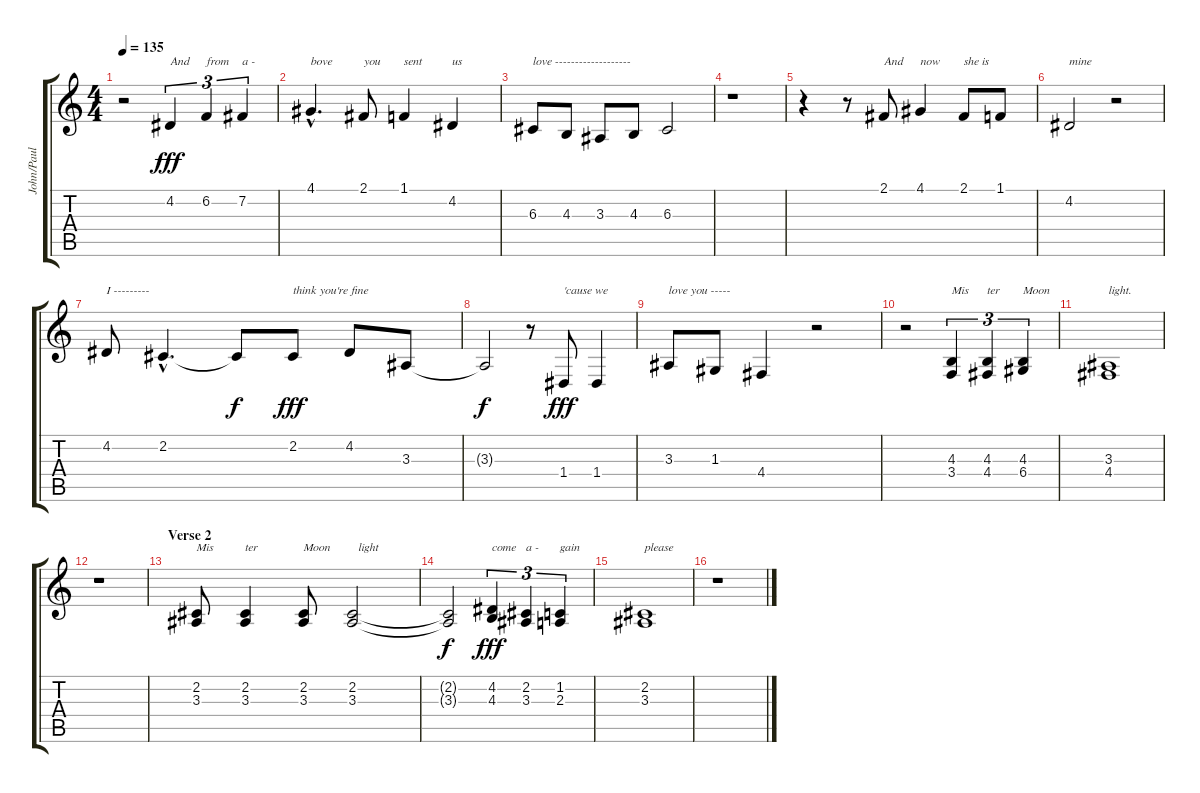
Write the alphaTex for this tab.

\track ("John/Paul Vocals" "John/Paul ") {instrument altosax}
\staff {score tabs}
\tuning (E4 B3 G3 D3 A2 E2) {hide}
\ts (4 4)
\tempo 135
\clef g2
\ks c
r.2{dy ff} 4.2.4{tu (3 2) txt "And" dy fff} 6.2.4{tu (3 2) txt "from"} 7.2.4{tu (3 2) txt "a -"} |
4.1{hac}.4{d txt "bove"} 2.1.8{txt "you"} 1.1.4{txt "sent"} 4.2.4{txt "us"} |
6.3.8{txt "love -------------------"} 4.3.8 3.3.8 4.3.8 6.3.2 |
r.1 |
r.4 r.8 2.1.8{txt "And"} 4.1.4{txt "now"} 2.1.8{txt "she is"} 1.1.8 |
4.2.2{txt "mine"} r.2 |
4.2.8{txt "I ---------"} 2.2{hac}.4{d} 2.2{t}.8{dy f} 2.2.8{txt "think you're fine" dy fff} 4.2.8 3.3.8 |
3.3{t}.2{dy f} r.8 1.4.8{txt "'cause we" dy fff} 1.4.4 |
3.3.8{txt "love you -----"} 1.3.8 4.4.4 r.2 |
r.2 (4.3 3.4).4{tu (3 2) txt "Mis"} (4.3 4.4).4{tu (3 2) txt "ter"} (4.3 6.4).4{tu (3 2) txt "Moon"} |
(3.3 4.4).1{txt "light."} |
r.1 |
\section ("" "Verse 2")
(2.2 3.3).8{txt "Mis"} (2.2 3.3).4{txt "ter"} (2.2 3.3).8{txt "Moon"} (2.2 3.3).2{txt "  light"} |
(2.2{t} 3.3{t}).2{dy f} (4.2 4.3).4{tu (3 2) txt "come" dy fff} (2.2 3.3).4{tu (3 2) txt "a -"} (1.2 2.3).4{tu (3 2) txt "gain"} |
(2.2 3.3).1{txt "please"} |
r.1
